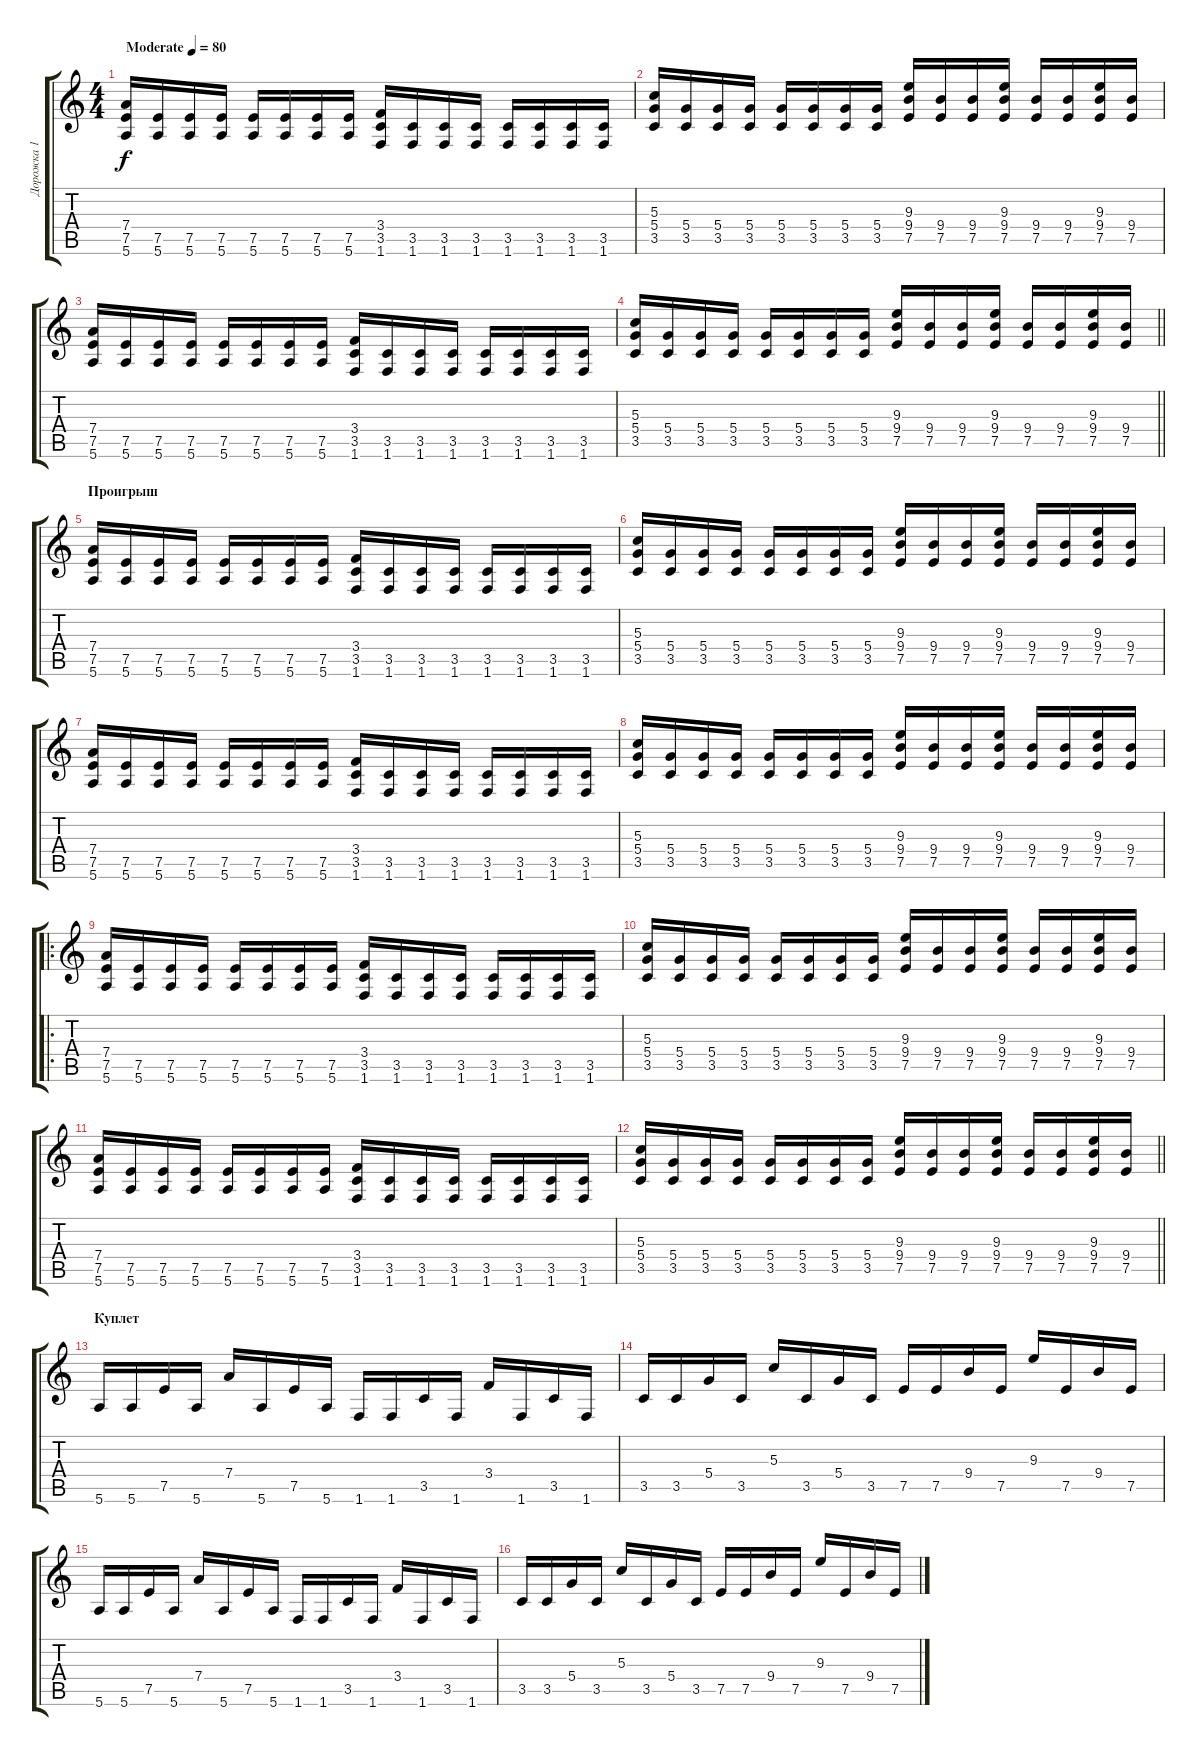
\track ("Дорожка 1" "Дорожка 1") {instrument distortionguitar}
\staff {score tabs}
\tuning (E4 B3 G3 D3 A2 E2) {hide}
\ts (4 4)
\tempo (80 "Moderate")
\clef g2
\ks c
(7.4 7.5 5.6).16{dy f instrument distortionguitar} (7.5 5.6).16 (7.5 5.6).16 (7.5 5.6).16 (7.5 5.6).16 (7.5 5.6).16 (7.5 5.6).16 (7.5 5.6).16 (3.4 3.5 1.6).16 (3.5 1.6).16 (3.5 1.6).16 (3.5 1.6).16 (3.5 1.6).16 (3.5 1.6).16 (3.5 1.6).16 (3.5 1.6).16 |
(5.3 5.4 3.5).16 (5.4 3.5).16 (5.4 3.5).16 (5.4 3.5).16 (5.4 3.5).16 (5.4 3.5).16 (5.4 3.5).16 (5.4 3.5).16 (9.3 9.4 7.5).16 (9.4 7.5).16 (9.4 7.5).16 (9.3 9.4 7.5).16 (9.4 7.5).16 (9.4 7.5).16 (9.3 9.4 7.5).16 (9.4 7.5).16 |
(7.4 7.5 5.6).16 (7.5 5.6).16 (7.5 5.6).16 (7.5 5.6).16 (7.5 5.6).16 (7.5 5.6).16 (7.5 5.6).16 (7.5 5.6).16 (3.4 3.5 1.6).16 (3.5 1.6).16 (3.5 1.6).16 (3.5 1.6).16 (3.5 1.6).16 (3.5 1.6).16 (3.5 1.6).16 (3.5 1.6).16 |
\barLineRight lightlight
(5.3 5.4 3.5).16 (5.4 3.5).16 (5.4 3.5).16 (5.4 3.5).16 (5.4 3.5).16 (5.4 3.5).16 (5.4 3.5).16 (5.4 3.5).16 (9.3 9.4 7.5).16 (9.4 7.5).16 (9.4 7.5).16 (9.3 9.4 7.5).16 (9.4 7.5).16 (9.4 7.5).16 (9.3 9.4 7.5).16 (9.4 7.5).16 |
\section ("" "Проигрыш")
(7.4 7.5 5.6).16 (7.5 5.6).16 (7.5 5.6).16 (7.5 5.6).16 (7.5 5.6).16 (7.5 5.6).16 (7.5 5.6).16 (7.5 5.6).16 (3.4 3.5 1.6).16 (3.5 1.6).16 (3.5 1.6).16 (3.5 1.6).16 (3.5 1.6).16 (3.5 1.6).16 (3.5 1.6).16 (3.5 1.6).16 |
(5.3 5.4 3.5).16 (5.4 3.5).16 (5.4 3.5).16 (5.4 3.5).16 (5.4 3.5).16 (5.4 3.5).16 (5.4 3.5).16 (5.4 3.5).16 (9.3 9.4 7.5).16 (9.4 7.5).16 (9.4 7.5).16 (9.3 9.4 7.5).16 (9.4 7.5).16 (9.4 7.5).16 (9.3 9.4 7.5).16 (9.4 7.5).16 |
(7.4 7.5 5.6).16 (7.5 5.6).16 (7.5 5.6).16 (7.5 5.6).16 (7.5 5.6).16 (7.5 5.6).16 (7.5 5.6).16 (7.5 5.6).16 (3.4 3.5 1.6).16 (3.5 1.6).16 (3.5 1.6).16 (3.5 1.6).16 (3.5 1.6).16 (3.5 1.6).16 (3.5 1.6).16 (3.5 1.6).16 |
(5.3 5.4 3.5).16 (5.4 3.5).16 (5.4 3.5).16 (5.4 3.5).16 (5.4 3.5).16 (5.4 3.5).16 (5.4 3.5).16 (5.4 3.5).16 (9.3 9.4 7.5).16 (9.4 7.5).16 (9.4 7.5).16 (9.3 9.4 7.5).16 (9.4 7.5).16 (9.4 7.5).16 (9.3 9.4 7.5).16 (9.4 7.5).16 |
\ro
(7.4 7.5 5.6).16 (7.5 5.6).16 (7.5 5.6).16 (7.5 5.6).16 (7.5 5.6).16 (7.5 5.6).16 (7.5 5.6).16 (7.5 5.6).16 (3.4 3.5 1.6).16 (3.5 1.6).16 (3.5 1.6).16 (3.5 1.6).16 (3.5 1.6).16 (3.5 1.6).16 (3.5 1.6).16 (3.5 1.6).16 |
(5.3 5.4 3.5).16 (5.4 3.5).16 (5.4 3.5).16 (5.4 3.5).16 (5.4 3.5).16 (5.4 3.5).16 (5.4 3.5).16 (5.4 3.5).16 (9.3 9.4 7.5).16 (9.4 7.5).16 (9.4 7.5).16 (9.3 9.4 7.5).16 (9.4 7.5).16 (9.4 7.5).16 (9.3 9.4 7.5).16 (9.4 7.5).16 |
(7.4 7.5 5.6).16 (7.5 5.6).16 (7.5 5.6).16 (7.5 5.6).16 (7.5 5.6).16 (7.5 5.6).16 (7.5 5.6).16 (7.5 5.6).16 (3.4 3.5 1.6).16 (3.5 1.6).16 (3.5 1.6).16 (3.5 1.6).16 (3.5 1.6).16 (3.5 1.6).16 (3.5 1.6).16 (3.5 1.6).16 |
\barLineRight lightlight
(5.3 5.4 3.5).16 (5.4 3.5).16 (5.4 3.5).16 (5.4 3.5).16 (5.4 3.5).16 (5.4 3.5).16 (5.4 3.5).16 (5.4 3.5).16 (9.3 9.4 7.5).16 (9.4 7.5).16 (9.4 7.5).16 (9.3 9.4 7.5).16 (9.4 7.5).16 (9.4 7.5).16 (9.3 9.4 7.5).16 (9.4 7.5).16 |
\section ("" "Куплет")
5.6.16 5.6.16 7.5.16 5.6.16 7.4.16 5.6.16 7.5.16 5.6.16 1.6.16 1.6.16 3.5.16 1.6.16 3.4.16 1.6.16 3.5.16 1.6.16 |
3.5.16 3.5.16 5.4.16 3.5.16 5.3.16 3.5.16 5.4.16 3.5.16 7.5.16 7.5.16 9.4.16 7.5.16 9.3.16 7.5.16 9.4.16 7.5.16 |
5.6.16 5.6.16 7.5.16 5.6.16 7.4.16 5.6.16 7.5.16 5.6.16 1.6.16 1.6.16 3.5.16 1.6.16 3.4.16 1.6.16 3.5.16 1.6.16 |
3.5.16 3.5.16 5.4.16 3.5.16 5.3.16 3.5.16 5.4.16 3.5.16 7.5.16 7.5.16 9.4.16 7.5.16 9.3.16 7.5.16 9.4.16 7.5.16
